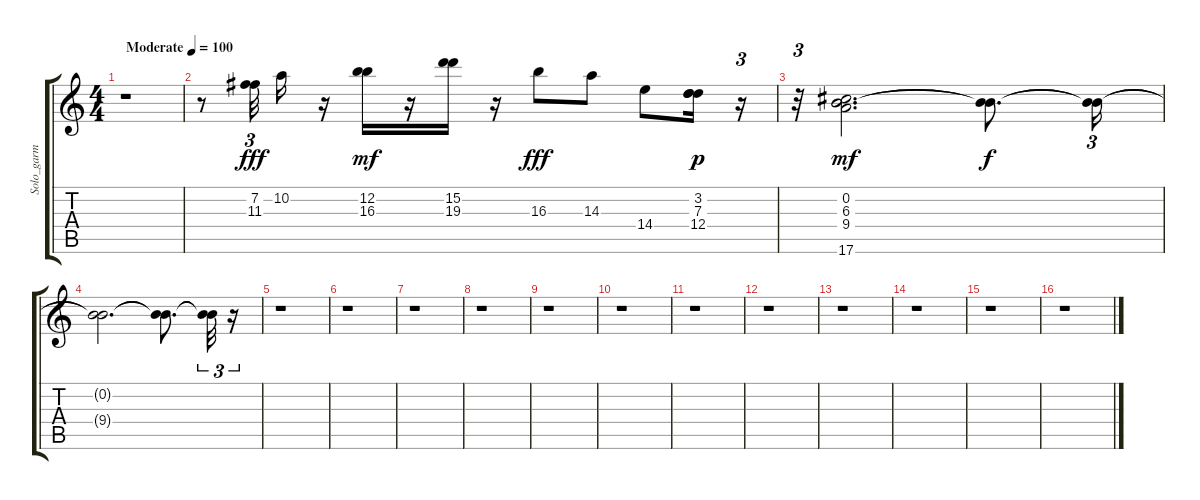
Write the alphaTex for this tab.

\track ("Solo_garm" "Solo_garm") {instrument electricguitarjazz}
\staff {score tabs}
\tuning (E4 B3 G3 D3 A2 E2) {hide}
\ts (4 4)
\tempo (100 "Moderate")
\clef g2
\ks c
r.1{dy fff instrument electricguitarjazz} |
r.8 (7.2 11.3).32{tu (3 2)} 10.2.16 r.16 (12.2 16.3).16{dy mf} r.16 (15.2 19.3).16 r.16 16.3.8{dy fff} 14.3.8 14.4.8 (3.2 7.3 12.4).16{dy p} r.16{tu (3 2)} |
r.32{tu (3 2)} (0.2 6.3 9.4 17.6).2{d dy mf} (0.2{t} 9.4{t}).8{d dy f} (0.2{t} 9.4{t}).16{tu (3 2)} |
(0.2{t} 9.4{t}).2{d} (0.2{t} 9.4{t}).8{d} (0.2{t} 9.4{t}).32{tu (3 2)} r.16{tu (3 2)} |
r.1 |
r.1 |
r.1 |
r.1 |
r.1 |
r.1 |
r.1 |
r.1 |
r.1 |
r.1 |
r.1 |
r.1
